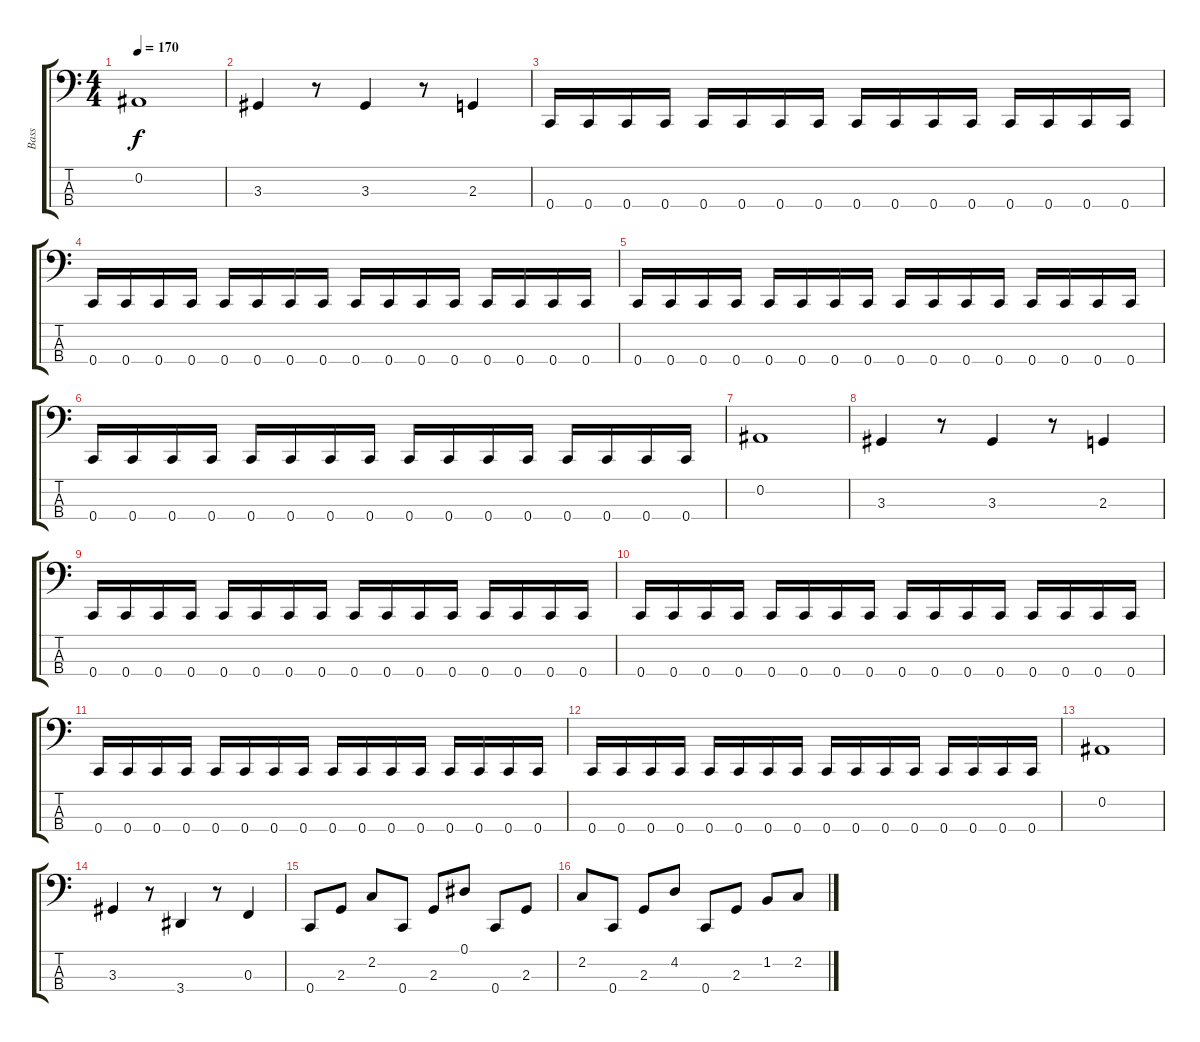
\track ("Bass" "Bass") {instrument electricbasspick}
\staff {score tabs}
\tuning (Eb2 Bb1 F1 C1) {hide}
\ts (4 4)
\tempo 170
\clef f4
\ks c
0.2.1{dy f} |
3.3.4 r.8 3.3.4 r.8 2.3.4 |
0.4.16 0.4.16 0.4.16 0.4.16 0.4.16 0.4.16 0.4.16 0.4.16 0.4.16 0.4.16 0.4.16 0.4.16 0.4.16 0.4.16 0.4.16 0.4.16 |
0.4.16 0.4.16 0.4.16 0.4.16 0.4.16 0.4.16 0.4.16 0.4.16 0.4.16 0.4.16 0.4.16 0.4.16 0.4.16 0.4.16 0.4.16 0.4.16 |
0.4.16 0.4.16 0.4.16 0.4.16 0.4.16 0.4.16 0.4.16 0.4.16 0.4.16 0.4.16 0.4.16 0.4.16 0.4.16 0.4.16 0.4.16 0.4.16 |
0.4.16 0.4.16 0.4.16 0.4.16 0.4.16 0.4.16 0.4.16 0.4.16 0.4.16 0.4.16 0.4.16 0.4.16 0.4.16 0.4.16 0.4.16 0.4.16 |
0.2.1 |
3.3.4 r.8 3.3.4 r.8 2.3.4 |
0.4.16 0.4.16 0.4.16 0.4.16 0.4.16 0.4.16 0.4.16 0.4.16 0.4.16 0.4.16 0.4.16 0.4.16 0.4.16 0.4.16 0.4.16 0.4.16 |
0.4.16 0.4.16 0.4.16 0.4.16 0.4.16 0.4.16 0.4.16 0.4.16 0.4.16 0.4.16 0.4.16 0.4.16 0.4.16 0.4.16 0.4.16 0.4.16 |
0.4.16 0.4.16 0.4.16 0.4.16 0.4.16 0.4.16 0.4.16 0.4.16 0.4.16 0.4.16 0.4.16 0.4.16 0.4.16 0.4.16 0.4.16 0.4.16 |
0.4.16 0.4.16 0.4.16 0.4.16 0.4.16 0.4.16 0.4.16 0.4.16 0.4.16 0.4.16 0.4.16 0.4.16 0.4.16 0.4.16 0.4.16 0.4.16 |
0.2.1 |
3.3.4 r.8 3.4.4 r.8 0.3.4 |
0.4.8 2.3.8 2.2.8 0.4.8 2.3.8 0.1.8 0.4.8 2.3.8 |
2.2.8 0.4.8 2.3.8 4.2.8 0.4.8 2.3.8 1.2.8 2.2.8
